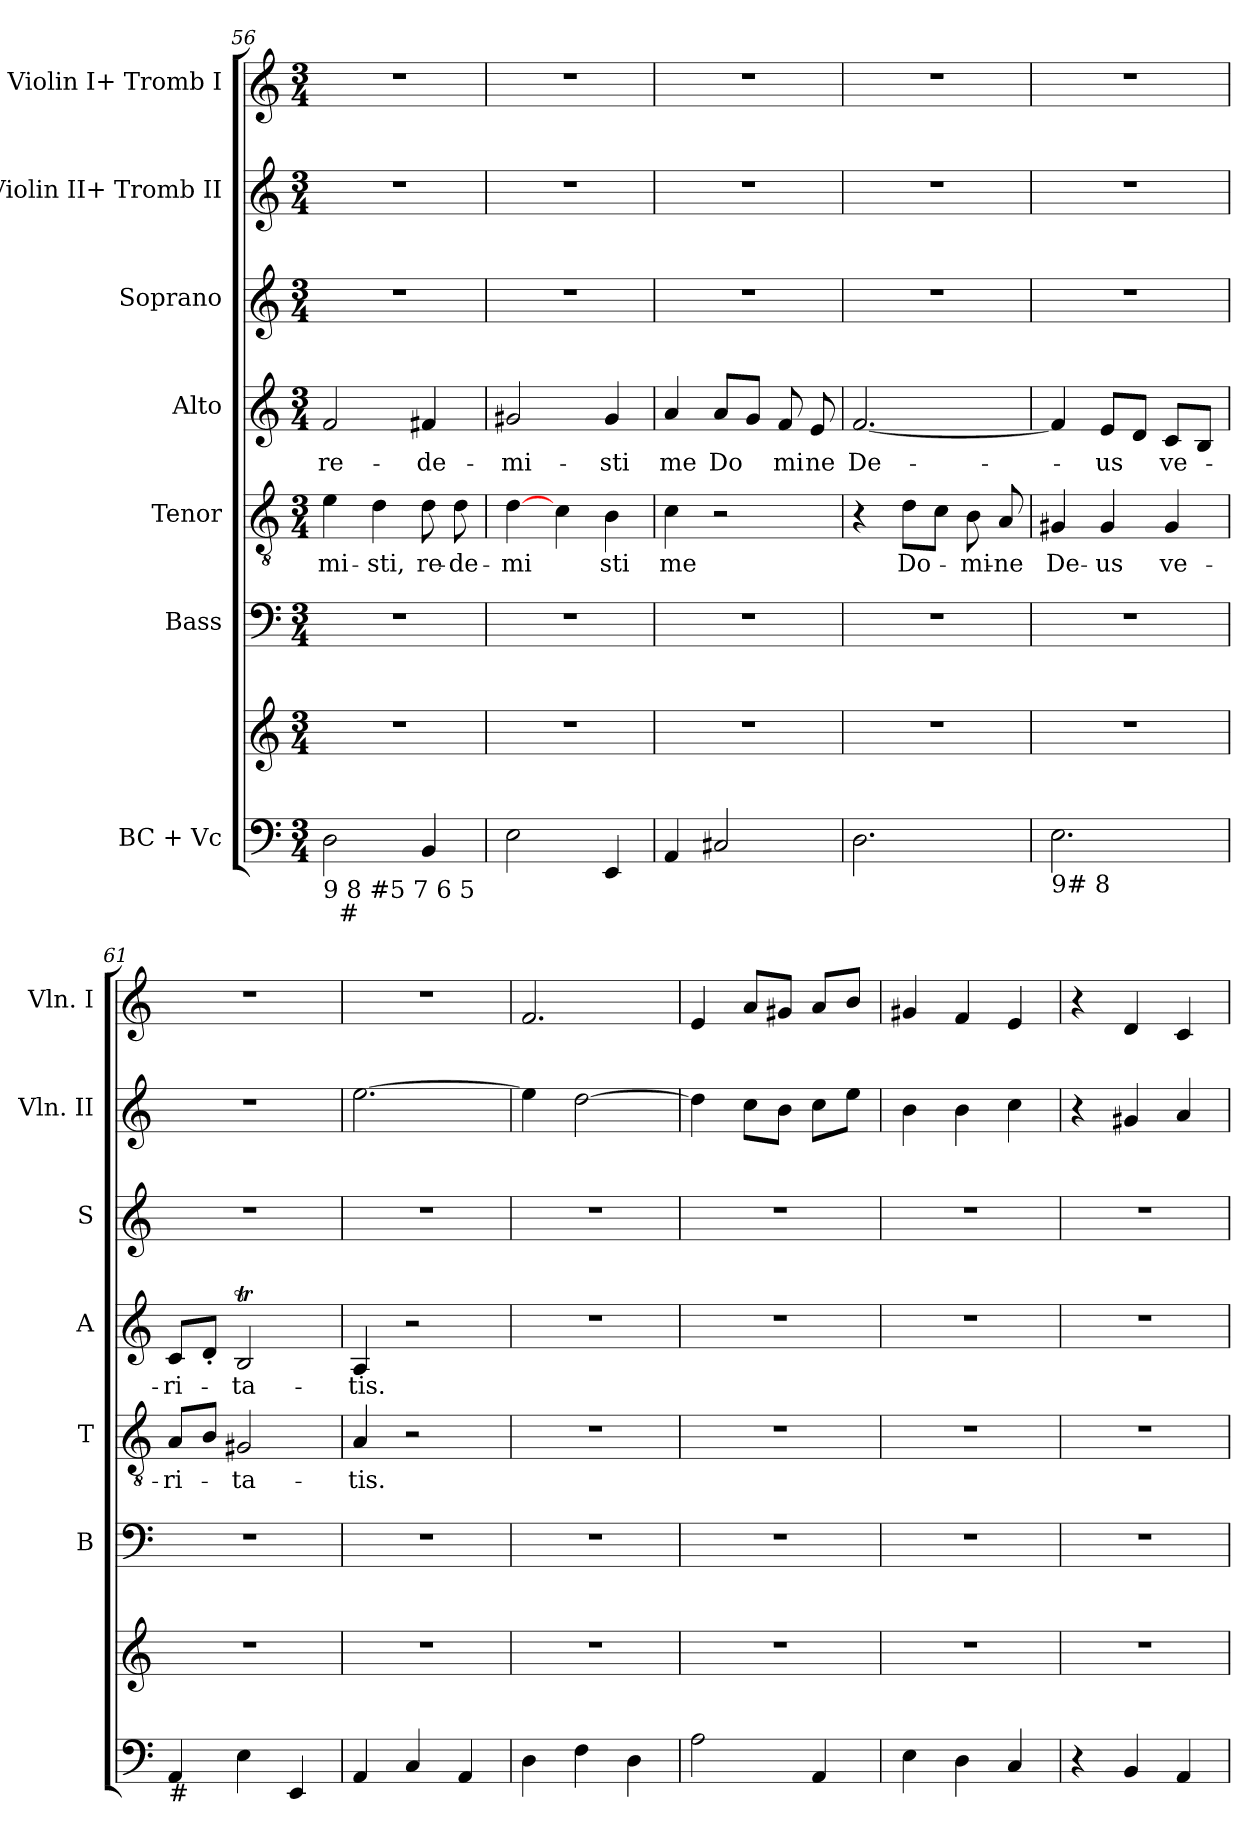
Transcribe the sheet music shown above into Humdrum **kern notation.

**kern	**kern	**kern	**kern	**text	**kern	**text	**kern	**kern	**kern
*part7	*part7	*part6	*part5	*part5	*part4	*part4	*part3	*part2	*part1
*staff8	*staff7	*staff6	*staff5	*staff5	*staff4	*staff4	*staff3	*staff2	*staff1
*I"BC + Vc	*	*I"Bass	*I"Tenor	*	*I"Alto	*	*I"Soprano	*I"Violin II+ Tromb II	*I"Violin I+ Tromb I
*	*	*I'B	*I'T	*	*I'A	*	*I'S	*I'Vln. II	*I'Vln. I
*clefF4	*clefG2	*clefF4	*clefGv2	*	*clefG2	*	*clefG2	*clefG2	*clefG2
*k[]	*k[]	*k[]	*k[]	*	*k[]	*	*k[]	*k[]	*k[]
*C:	*C:	*C:	*C:	*	*C:	*	*C:	*C:	*C:
*M3/4	*M3/4	*M3/4	*M3/4	*	*M3/4	*	*M3/4	*M3/4	*M3/4
=56	=56	=56	=56	=56	=56	=56	=56	=56	=56
!LO:TX:b:t=9  8    #5     7                      6 5\n                   #	!	!	!	!	!	!	!	!	!
2D\	2.r	2.r	4e\	-mi-	2f/	re-	2.r	2.r	2.r
.	.	.	4d\	-sti,	.	.	.	.	.
4BB/	.	.	8d\	re-	4f#X/	-de-	.	.	.
.	.	.	8d\	-de-	.	.	.	.	.
=57	=57	=57	=57	=57	=57	=57	=57	=57	=57
2E\	2.r	2.r	[4d\	-mi	2g#X/	-mi-	2.r	2.r	2.r
.	.	.	4c\	.	.	.	.	.	.
4EE/	.	.	4B\	sti	4g#/	-sti	.	.	.
=58	=58	=58	=58	=58	=58	=58	=58	=58	=58
4AA/	2.r	2.r	4c\	me	4a/	me	2.r	2.r	2.r
2C#X/	.	.	2r	.	8a/L	Do	.	.	.
.	.	.	.	.	8g/J	.	.	.	.
.	.	.	.	.	8f/	mi	.	.	.
.	.	.	.	.	8e/	ne	.	.	.
=59	=59	=59	=59	=59	=59	=59	=59	=59	=59
2.D\	2.r	2.r	4r	.	[2.f/	De-	2.r	2.r	2.r
.	.	.	8d\L	Do-	.	.	.	.	.
.	.	.	8c\J	.	.	.	.	.	.
.	.	.	8B\	-mi-	.	.	.	.	.
.	.	.	8A/	-ne	.	.	.	.	.
=60	=60	=60	=60	=60	=60	=60	=60	=60	=60
!LO:TX:b:t=9# 8	!	!	!	!	!	!	!	!	!
2.E\	2.r	2.r	4G#X/	De-	4f/]	.	2.r	2.r	2.r
.	.	.	4G#/	-us	8e/L	-us	.	.	.
.	.	.	.	.	8d/J	.	.	.	.
.	.	.	4G#/	ve-	8c/L	ve-	.	.	.
.	.	.	.	.	8B/J	.	.	.	.
=61	=61	=61	=61	=61	=61	=61	=61	=61	=61
!LO:TX:b:t=#	!	!	!	!	!	!	!	!	!
4AA/	2.r	2.r	8A/L	-ri-	8c/L	-ri-	2.r	2.r	2.r
.	.	.	8B/J	.	8d'</J	.	.	.	.
4E\	.	.	2G#X/	-ta-	2Bt/	-ta-	.	.	.
4EE/	.	.	.	.	.	.	.	.	.
=62	=62	=62	=62	=62	=62	=62	=62	=62	=62
4AA/	2.r	2.r	4A/	-tis.	4A/	-tis.	2.r	[2.ee\	2.r
4C/	.	.	2r	.	2r	.	.	.	.
4AA/	.	.	.	.	.	.	.	.	.
!!LO:LB:g=z
=63	=63	=63	=63	=63	=63	=63	=63	=63	=63
4D\	2.r	2.r	2.r	.	2.r	.	2.r	4ee\]	2.f/
4F\	.	.	.	.	.	.	.	[2dd\	.
4D\	.	.	.	.	.	.	.	.	.
=64	=64	=64	=64	=64	=64	=64	=64	=64	=64
2A\	2.r	2.r	2.r	.	2.r	.	2.r	4dd\]	4e/
.	.	.	.	.	.	.	.	8cc\L	8a/L
.	.	.	.	.	.	.	.	8b\J	8g#X/J
4AA/	.	.	.	.	.	.	.	8cc\L	8a/L
.	.	.	.	.	.	.	.	8ee\J	8b/J
=65	=65	=65	=65	=65	=65	=65	=65	=65	=65
4E\	2.r	2.r	2.r	.	2.r	.	2.r	4b\	4g#X/
4D\	.	.	.	.	.	.	.	4b\	4f/
4C/	.	.	.	.	.	.	.	4cc\	4e/
=66	=66	=66	=66	=66	=66	=66	=66	=66	=66
4r	2.r	2.r	2.r	.	2.r	.	2.r	4r	4r
4BB/	.	.	.	.	.	.	.	4g#X/	4d/
4AA/	.	.	.	.	.	.	.	4a/	4c/
=	=	=	=	=	=	=	=	=	=
*-	*-	*-	*-	*-	*-	*-	*-	*-	*-
